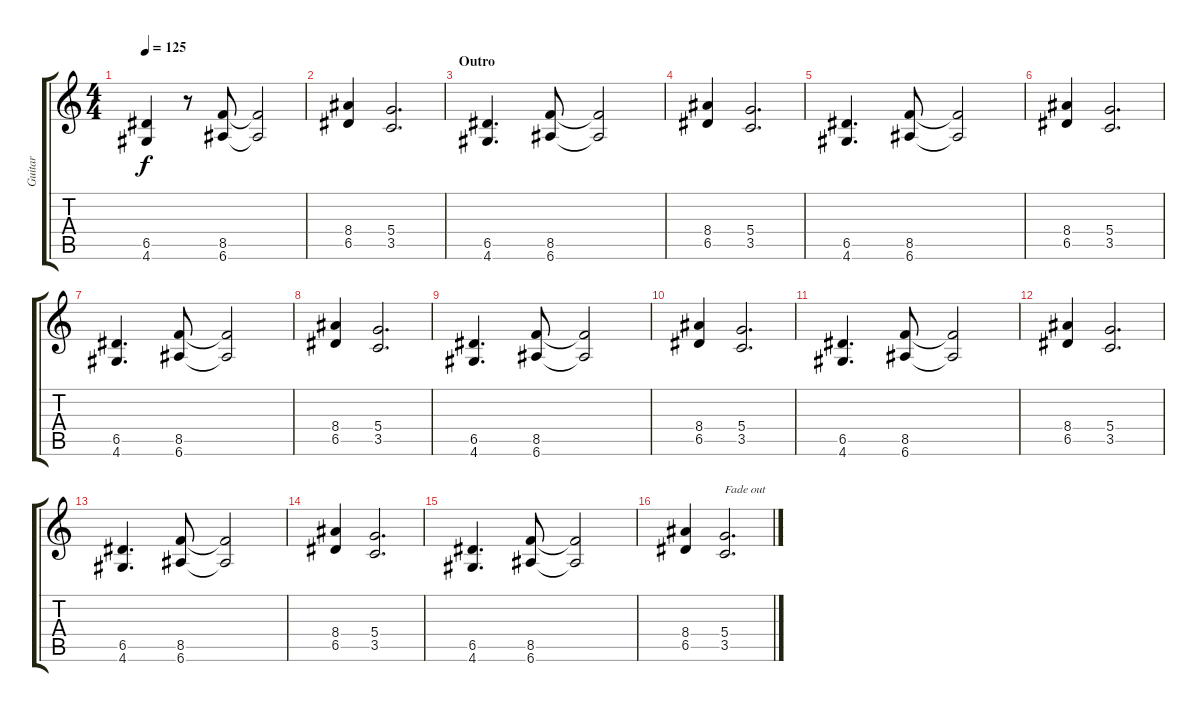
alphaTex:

\track ("Guitar" "Guitar") {instrument overdrivenguitar}
\staff {score tabs}
\tuning (E4 B3 G3 D3 A2 E2) {hide}
\ts (4 4)
\tempo 125
\clef g2
\ks c
(6.5 4.6).4{dy f} r.8 (8.5 6.6).8 (8.5{t} 6.6{t}).2 |
(8.4 6.5).4 (5.4 3.5).2{d} |
\section ("" "Outro")
(6.5 4.6).4{d} (8.5 6.6).8 (8.5{t} 6.6{t}).2 |
(8.4 6.5).4 (5.4 3.5).2{d} |
(6.5 4.6).4{d} (8.5 6.6).8 (8.5{t} 6.6{t}).2 |
(8.4 6.5).4 (5.4 3.5).2{d} |
(6.5 4.6).4{d} (8.5 6.6).8 (8.5{t} 6.6{t}).2 |
(8.4 6.5).4 (5.4 3.5).2{d} |
(6.5 4.6).4{d} (8.5 6.6).8 (8.5{t} 6.6{t}).2 |
(8.4 6.5).4 (5.4 3.5).2{d} |
(6.5 4.6).4{d} (8.5 6.6).8 (8.5{t} 6.6{t}).2 |
(8.4 6.5).4 (5.4 3.5).2{d} |
(6.5 4.6).4{d} (8.5 6.6).8 (8.5{t} 6.6{t}).2 |
(8.4 6.5).4 (5.4 3.5).2{d} |
(6.5 4.6).4{d} (8.5 6.6).8 (8.5{t} 6.6{t}).2 |
(8.4 6.5).4 (5.4 3.5).2{d txt "Fade out"}
